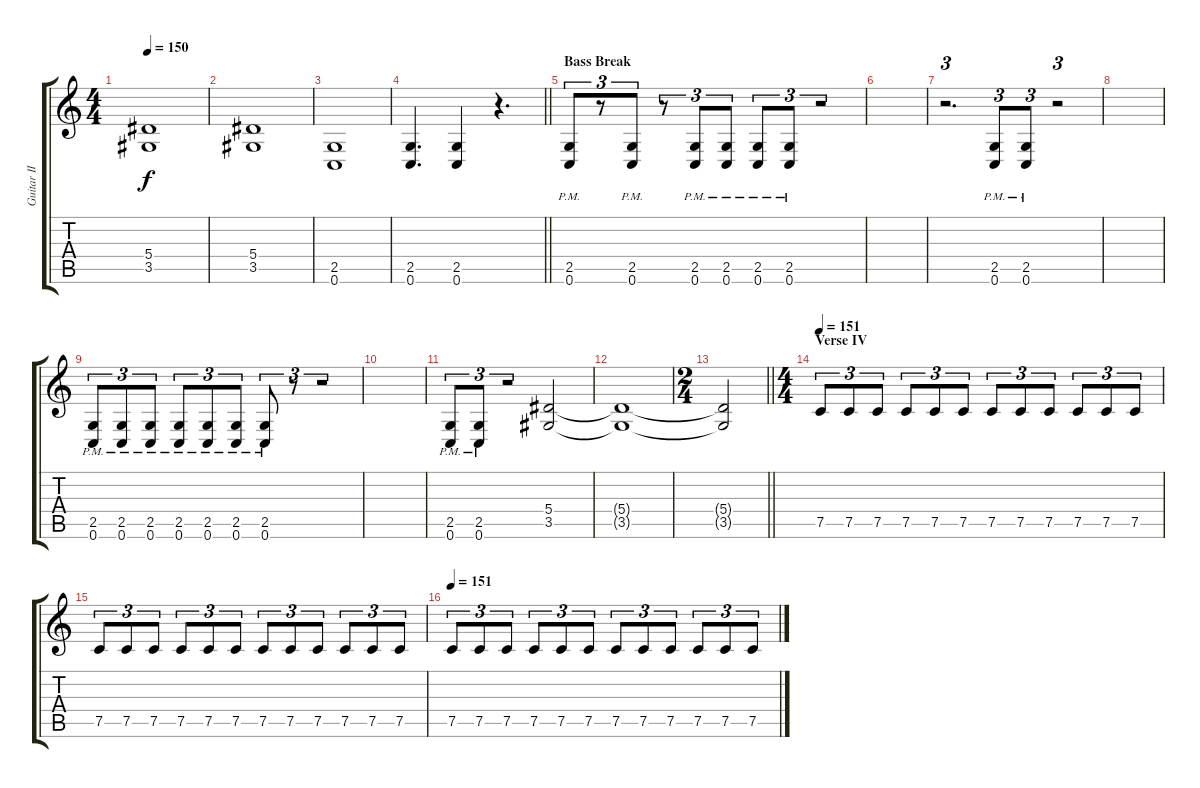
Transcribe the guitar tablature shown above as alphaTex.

\track ("Guitar II" "Guitar II") {instrument distortionguitar}
\staff {score tabs}
\tuning (C4 G3 Eb3 Bb2 F2 C2) {hide}
\ts (4 4)
\section ("" "")
\tempo 150
\clef g2
\ks c
(5.4 3.5).1{dy f} |
(5.4 3.5).1 |
(2.5 0.6).1 |
\barLineRight lightlight
(2.5 0.6).4{d} (2.5 0.6).4 r.4{d} |
\section ("" "Bass Break")
(2.5{pm} 0.6{pm}).8{tu (3 2)} r.8{tu (3 2)} (2.5{pm} 0.6{pm}).8{tu (3 2)} r.8{tu (3 2)} (2.5{pm} 0.6{pm}).8{tu (3 2)} (2.5{pm} 0.6{pm}).8{tu (3 2)} (2.5{pm} 0.6{pm}).8{tu (3 2)} (2.5{pm} 0.6{pm}).8{tu (3 2)} r.2{tu (3 2)} |
|
r.2{d tu (3 2)} (2.5{pm} 0.6{pm}).8{tu (3 2)} (2.5{pm} 0.6{pm}).8{tu (3 2)} r.2{tu (3 2)} |
|
(2.5{pm} 0.6{pm}).8{tu (3 2)} (2.5{pm} 0.6{pm}).8{tu (3 2)} (2.5{pm} 0.6{pm}).8{tu (3 2)} (2.5{pm} 0.6{pm}).8{tu (3 2)} (2.5{pm} 0.6{pm}).8{tu (3 2)} (2.5{pm} 0.6{pm}).8{tu (3 2)} (2.5{pm} 0.6{pm}).8{tu (3 2)} r.8{tu (3 2)} r.2{tu (3 2)} |
|
(2.5{pm} 0.6{pm}).8{tu (3 2)} (2.5{pm} 0.6{pm}).8{tu (3 2)} r.2{tu (3 2)} (5.4 3.5).2 |
(5.4{t} 3.5{t}).1 |
\ts (2 4)
\barLineRight lightlight
(5.4{t} 3.5{t}).2 |
\ts (4 4)
\section ("" "Verse IV")
\tempo 151
7.5.8{tu (3 2)} 7.5.8{tu (3 2)} 7.5.8{tu (3 2)} 7.5.8{tu (3 2)} 7.5.8{tu (3 2)} 7.5.8{tu (3 2)} 7.5.8{tu (3 2)} 7.5.8{tu (3 2)} 7.5.8{tu (3 2)} 7.5.8{tu (3 2)} 7.5.8{tu (3 2)} 7.5.8{tu (3 2)} |
7.5.8{tu (3 2)} 7.5.8{tu (3 2)} 7.5.8{tu (3 2)} 7.5.8{tu (3 2)} 7.5.8{tu (3 2)} 7.5.8{tu (3 2)} 7.5.8{tu (3 2)} 7.5.8{tu (3 2)} 7.5.8{tu (3 2)} 7.5.8{tu (3 2)} 7.5.8{tu (3 2)} 7.5.8{tu (3 2)} |
\tempo 151
7.5.8{tu (3 2)} 7.5.8{tu (3 2)} 7.5.8{tu (3 2)} 7.5.8{tu (3 2)} 7.5.8{tu (3 2)} 7.5.8{tu (3 2)} 7.5.8{tu (3 2)} 7.5.8{tu (3 2)} 7.5.8{tu (3 2)} 7.5.8{tu (3 2)} 7.5.8{tu (3 2)} 7.5.8{tu (3 2)}
